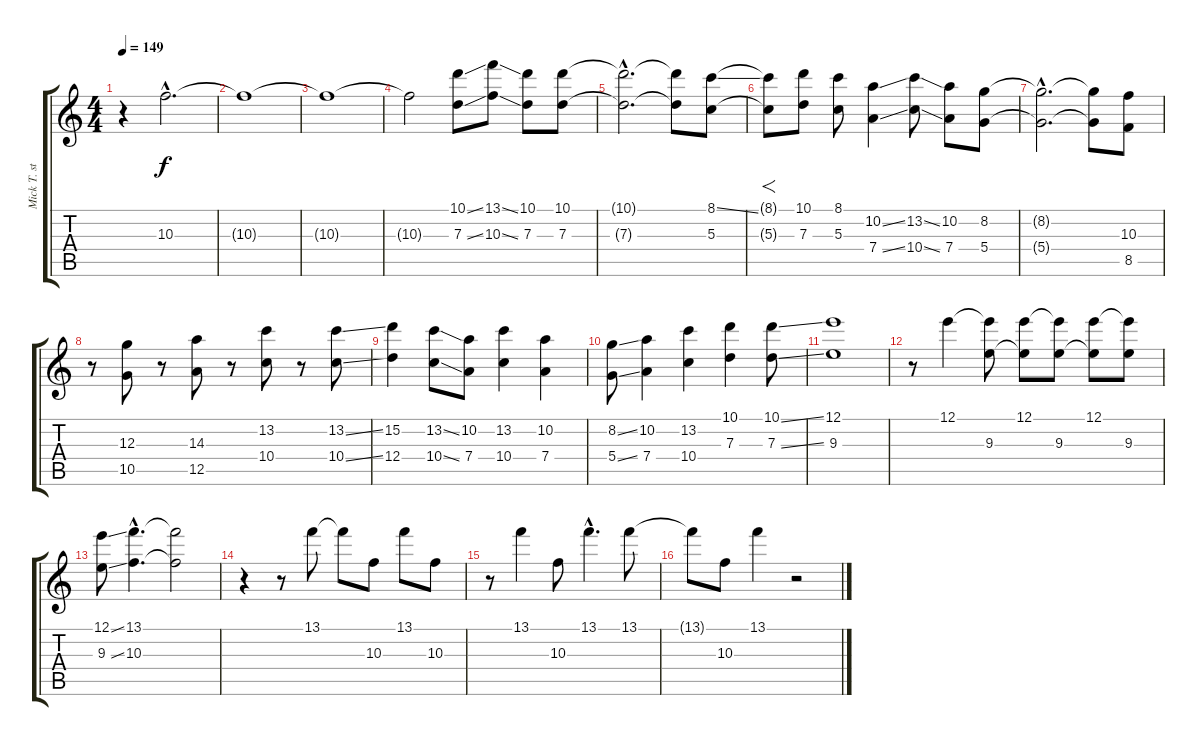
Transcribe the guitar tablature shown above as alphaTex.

\track ("Mick T. standard" "Mick T. st") {instrument electricguitarjazz}
\staff {score tabs}
\tuning (E4 B3 G3 D3 A2 E2) {hide}
\ts (4 4)
\tempo 149
\clef g2
\ks c
r.4{dy mp} 10.3{hac}.2{d dy f} |
10.3{t}.1 |
10.3{t}.1 |
10.3{t}.2 (10.1{ss} 7.3{ss}).8 (13.1{ss} 10.3{ss}).8 (10.1 7.3).8 (10.1 7.3).8 |
(10.1{hac t} 7.3{hac t}).2{d} (10.1{t} 7.3{t}).8 (8.1{ss} 5.3).8 |
(8.1{t} 5.3{t}).8{f} (10.1 7.3).8 (8.1 5.3).8 (10.2{ss} 7.4{ss}).4 (13.2{ss} 10.4{ss}).8 (10.2 7.4).8 (8.2 5.4).8 |
(8.2{hac t} 5.4{hac t}).2{d} (8.2{t} 5.4{t}).8 (10.3 8.5).8 |
r.8 (12.3 10.5).8 r.8 (14.3 12.5).8 r.8 (13.2 10.4).8 r.8 (13.2{ss} 10.4{ss}).8 |
(15.2 12.4).4 (13.2{ss} 10.4{ss}).8 (10.2 7.4).8 (13.2 10.4).4 (10.2 7.4).4 |
(8.2{ss} 5.4{ss}).8 (10.2 7.4).4 (13.2 10.4).4 (10.1 7.3).4 (10.1{ss} 7.3{ss}).8 |
(12.1 9.3).1 |
r.8 12.1.4 (12.1{t} 9.3).8 (12.1 9.3{t}).8 (12.1{t} 9.3).8 (12.1 9.3{t}).8 (12.1{t} 9.3).8 |
(12.1{ss} 9.3{ss}).8 (13.1{hac} 10.3{hac}).4{d} (13.1{t} 10.3{t}).2 |
r.4 r.8 13.1.8 13.1{t}.8 10.3.8 13.1.8 10.3.8 |
r.8 13.1.4 10.3.8 13.1{hac}.4{d} 13.1.8 |
13.1{t}.8 10.3.8 13.1.4 r.2
